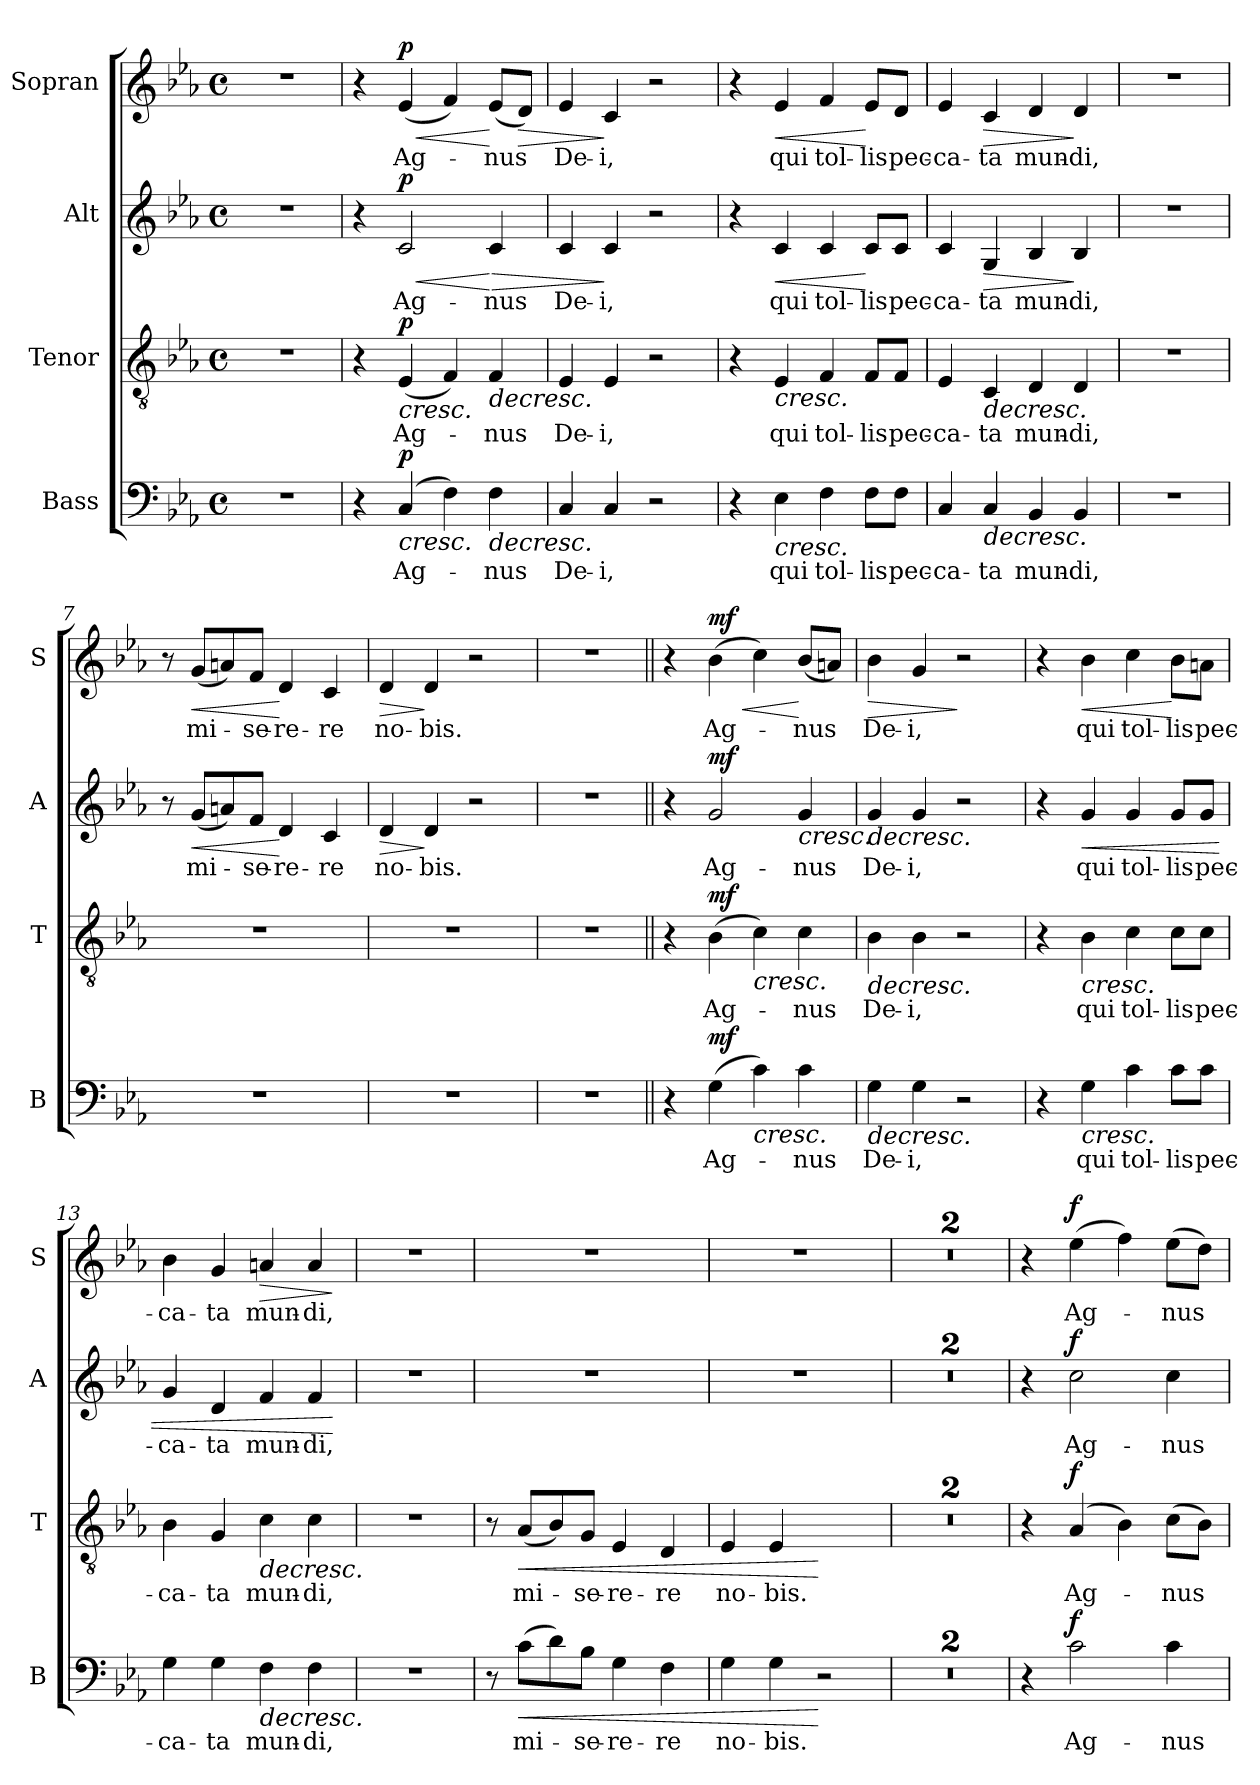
**kern	**text	**dynam	**kern	**text	**dynam	**kern	**text	**dynam	**kern	**text	**dynam
*part4	*part4	*part4	*part3	*part3	*part3	*part2	*part2	*part2	*part1	*part1	*part1
*staff4	*staff4	*staff4	*staff3	*staff3	*staff3	*staff2	*staff2	*staff2	*staff1	*staff1	*staff1
*I"Bass	*	*	*I"Tenor	*	*	*I"Alt	*	*	*I"Sopran	*	*
*I'B	*	*	*I'T	*	*	*I'A	*	*	*I'S	*	*
*clefF4	*	*	*clefGv2	*	*	*clefG2	*	*	*clefG2	*	*
*k[b-e-a-]	*	*	*k[b-e-a-]	*	*	*k[b-e-a-]	*	*	*k[b-e-a-]	*	*
*E-:	*	*	*E-:	*	*	*E-:	*	*	*E-:	*	*
*M4/4	*	*	*M4/4	*	*	*M4/4	*	*	*M4/4	*	*
*met(c)	*	*	*met(c)	*	*	*met(c)	*	*	*met(c)	*	*
=1	=1	=1	=1	=1	=1	=1	=1	=1	=1	=1	=1
1r	.	.	1r	.	.	1r	.	.	1r	.	.
=2	=2	=2	=2	=2	=2	=2	=2	=2	=2	=2	=2
4r	.	.	4r	.	.	4r	.	.	4r	.	.
!	!LO:LY:b	!LO:HP:b	!	!LO:LY:b	!LO:HP:b	!	!LO:LY:b	!LO:HP:b	!	!LO:LY:b	!LO:HP:b
!	!	!LO:DY:n=1:a	!	!	!LO:DY:n=1:a	!	!	!LO:DY:n=1:a	!	!	!LO:DY:n=1:a
(>4C/	Ag-	< p	(<4E-/	Ag-	< p	2c/	Ag-	< p	(<4e-/	Ag-	< p
4F\)	.	.	4F/)	.	.	.	.	.	4f/)	.	.
!	!LO:LY:b	!LO:HP:b	!	!LO:LY:b	!LO:HP:b	!	!LO:LY:b	!LO:HP:n=1:b	!	!LO:LY:b	!
4F\	-nus	>	4F/	-nus	>	4c/	-nus	[ >	(<8e-/L	-nus	[
!	!	!	!	!	!	!	!	!	!	!	!LO:HP:b
.	.	.	.	.	.	.	.	.	8d/J)	.	>
=3	=3	=3	=3	=3	=3	=3	=3	=3	=3	=3	=3
!	!LO:LY:b	!	!	!LO:LY:b	!	!	!LO:LY:b	!	!	!LO:LY:b	!
4C/	De-	.	4E-/	De-	.	4c/	De-	.	4e-/	De-	.
!	!LO:LY:b	!	!	!LO:LY:b	!	!	!LO:LY:b	!	!	!LO:LY:b	!
4C/	-i,	[	4E-/	-i,	[	4c/	-i,	]	4c/	-i,	]
2r	.	.	2r	.	.	2r	.	.	2r	.	.
=4	=4	=4	=4	=4	=4	=4	=4	=4	=4	=4	=4
4r	.	.	4r	.	.	4r	.	.	4r	.	.
!	!LO:LY:b	!LO:HP:b	!	!LO:LY:b	!LO:HP:b	!	!LO:LY:b	!LO:HP:b	!	!LO:LY:b	!LO:HP:b
4E-\	qui	<	4E-/	qui	<	4c/	qui	<	4e-/	qui	<
!	!LO:LY:b	!	!	!LO:LY:b	!	!	!LO:LY:b	!	!	!LO:LY:b	!
4F\	tol-	.	4F/	tol-	.	4c/	tol-	.	4f/	tol-	.
!	!LO:LY:b	!	!	!LO:LY:b	!	!	!LO:LY:b	!	!	!LO:LY:b	!
8F\L	-lis	]	8F/L	-lis	]	8c/L	-lis	[	8e-/L	-lis	[
!	!LO:LY:b	!	!	!LO:LY:b	!	!	!LO:LY:b	!	!	!LO:LY:b	!
8F\J	pec-	.	8F/J	pec-	.	8c/J	pec-	.	8d/J	pec-	.
=5	=5	=5	=5	=5	=5	=5	=5	=5	=5	=5	=5
!	!LO:LY:b	!	!	!LO:LY:b	!	!	!LO:LY:b	!	!	!LO:LY:b	!
4C/	-ca-	.	4E-/	-ca-	.	4c/	-ca-	.	4e-/	-ca-	.
!	!LO:LY:b	!LO:HP:b	!	!LO:LY:b	!LO:HP:b	!	!LO:LY:b	!LO:HP:b	!	!LO:LY:b	!LO:HP:b
4C/	-ta	>	4C/	-ta	>	4G/	-ta	>	4c/	-ta	>
!	!LO:LY:b	!	!	!LO:LY:b	!	!	!LO:LY:b	!	!	!LO:LY:b	!
4BB-/	mun-	.	4D/	mun-	.	4B-/	mun-	.	4d/	mun-	.
!	!LO:LY:b	!	!	!LO:LY:b	!	!	!LO:LY:b	!	!	!LO:LY:b	!
4BB-/	-di,	[	4D/	-di,	[	4B-/	-di,	]	4d/	-di,	]
!!LO:LB:g=z
=6	=6	=6	=6	=6	=6	=6	=6	=6	=6	=6	=6
1r	.	.	1r	.	.	1r	.	.	1r	.	.
=7	=7	=7	=7	=7	=7	=7	=7	=7	=7	=7	=7
1r	.	.	1r	.	.	8r	.	.	8r	.	.
!	!	!	!	!	!	!	!LO:LY:b	!LO:HP:b	!	!LO:LY:b	!LO:HP:b
.	.	.	.	.	.	(<8g/L	mi-	<	(<8g/L	mi-	<
.	.	.	.	.	.	8an/)	.	.	8an/)	.	.
!	!	!	!	!	!	!	!LO:LY:b	!	!	!LO:LY:b	!
.	.	.	.	.	.	8f/J	-se-	.	8f/J	-se-	.
!	!	!	!	!	!	!	!LO:LY:b	!	!	!LO:LY:b	!
.	.	.	.	.	.	4d/	-re-	[	4d/	-re-	[
!	!	!	!	!	!	!	!LO:LY:b	!	!	!LO:LY:b	!
.	.	.	.	.	.	4c/	-re	.	4c/	-re	.
=8	=8	=8	=8	=8	=8	=8	=8	=8	=8	=8	=8
!	!	!	!	!	!	!	!LO:LY:b	!LO:HP:b	!	!LO:LY:b	!LO:HP:b
1r	.	.	1r	.	.	4d/	no-	>	4d/	no-	>
!	!	!	!	!	!	!	!LO:LY:b	!	!	!LO:LY:b	!
.	.	.	.	.	.	4d/	-bis.	]	4d/	-bis.	]
.	.	.	.	.	.	2r	.	.	2r	.	.
=9	=9	=9	=9	=9	=9	=9	=9	=9	=9	=9	=9
1r	.	.	1r	.	.	1r	.	.	1r	.	.
=10||	=10||	=10||	=10||	=10||	=10||	=10||	=10||	=10||	=10||	=10||	=10||
4r	.	.	4r	.	.	4r	.	.	4r	.	.
!	!LO:LY:b	!LO:DY:a	!	!LO:LY:b	!LO:DY:a	!	!LO:LY:b	!LO:DY:a	!	!LO:LY:b	!LO:HP:b
!	!	!	!	!	!	!	!	!	!	!	!LO:DY:n=1:a
(>4G\	Ag-	mf	(>4B-\	Ag-	mf	2g/	Ag-	mf	(>4b-\	Ag-	< mf
!	!	!LO:HP:b	!	!	!LO:HP:b	!	!	!	!	!	!
4c\)	.	<	4c\)	.	<	.	.	.	4cc\)	.	.
!	!LO:LY:b	!	!	!LO:LY:b	!	!	!LO:LY:b	!LO:HP:b	!	!LO:LY:b	!
4c\	-nus	]	4c\	-nus	]	4g/	-nus	<	(<8b-/L	-nus	[
.	.	.	.	.	.	.	.	.	8an/J)	.	.
=11	=11	=11	=11	=11	=11	=11	=11	=11	=11	=11	=11
!	!LO:LY:b	!LO:HP:b	!	!LO:LY:b	!LO:HP:b	!	!LO:LY:b	!LO:HP:b	!	!LO:LY:b	!LO:HP:b
4G\	De-	>	4B-\	De-	>	4g/	De-	>	4b-\	De-	>
!	!LO:LY:b	!	!	!LO:LY:b	!	!	!LO:LY:b	!	!	!LO:LY:b	!
4G\	-i,	[	4B-\	-i,	[	4g/	-i,	.	4g/	-i,	.
2r	.	.	2r	.	.	2r	.	[	2r	.	]
!!LO:PB:g=z
=12	=12	=12	=12	=12	=12	=12	=12	=12	=12	=12	=12
4r	.	.	4r	.	.	4r	.	.	4r	.	.
!	!LO:LY:b	!LO:HP:b	!	!LO:LY:b	!LO:HP:b	!	!LO:LY:b	!LO:HP:b	!	!LO:LY:b	!LO:HP:b
4G\	qui	<	4B-\	qui	<	4g/	qui	<	4b-\	qui	<
!	!LO:LY:b	!	!	!LO:LY:b	!	!	!LO:LY:b	!	!	!LO:LY:b	!
4c\	tol-	]	4c\	tol-	]	4g/	tol-	.	4cc\	tol-	.
!	!LO:LY:b	!	!	!LO:LY:b	!	!	!LO:LY:b	!	!	!LO:LY:b	!
8c\L	-lis	.	8c\L	-lis	.	8g/L	-lis	]	8b-\L	-lis	[
!	!LO:LY:b	!	!	!LO:LY:b	!	!	!LO:LY:b	!	!	!LO:LY:b	!
8c\J	pec-	.	8c\J	pec-	.	8g/J	pec-	.	8an\J	pec-	.
=13	=13	=13	=13	=13	=13	=13	=13	=13	=13	=13	=13
!	!LO:LY:b	!	!	!LO:LY:b	!	!	!LO:LY:b	!	!	!LO:LY:b	!
4G\	-ca-	.	4B-\	-ca-	.	4g/	-ca-	.	4b-\	-ca-	.
!	!LO:LY:b	!	!	!LO:LY:b	!	!	!LO:LY:b	!	!	!LO:LY:b	!
4G\	-ta	.	4G/	-ta	.	4d/	-ta	.	4g/	-ta	.
!	!LO:LY:b	!LO:HP:b	!	!LO:LY:b	!LO:HP:b	!	!LO:LY:b	!	!	!LO:LY:b	!LO:HP:b
4F\	mun-	>	4c\	mun-	>	4f/	mun-	.	4an/	mun-	>
!	!LO:LY:b	!	!	!LO:LY:b	!	!	!LO:LY:b	!	!	!LO:LY:b	!
4F\	-di,	.	4c\	-di,	.	4f/	-di,	.	4a/	-di,	.
.	.	[	.	.	[	.	.	[	.	.	]
=14	=14	=14	=14	=14	=14	=14	=14	=14	=14	=14	=14
1r	.	.	1r	.	.	1r	.	.	1r	.	.
=15	=15	=15	=15	=15	=15	=15	=15	=15	=15	=15	=15
8r	.	.	8r	.	.	1r	.	.	1r	.	.
!	!LO:LY:b	!LO:HP:b	!	!LO:LY:b	!LO:HP:b	!	!	!	!	!	!
(>8c\L	mi-	<	(<8A-/L	mi-	<	.	.	.	.	.	.
8d\)	.	.	8B-/)	.	.	.	.	.	.	.	.
!	!LO:LY:b	!	!	!LO:LY:b	!	!	!	!	!	!	!
8B-\J	-se-	.	8G/J	-se-	.	.	.	.	.	.	.
!	!LO:LY:b	!	!	!LO:LY:b	!	!	!	!	!	!	!
4G\	-re-	]	4E-/	-re-	]	.	.	.	.	.	.
!	!LO:LY:b	!	!	!LO:LY:b	!	!	!	!	!	!	!
4F\	-re	.	4D/	-re	.	.	.	.	.	.	.
=16	=16	=16	=16	=16	=16	=16	=16	=16	=16	=16	=16
!	!LO:LY:b	!	!	!LO:LY:b	!	!	!	!	!	!	!
4G\	no-	.	4E-/	no-	.	1r	.	.	1r	.	.
!	!LO:LY:b	!	!	!LO:LY:b	!	!	!	!	!	!	!
4G\	-bis.	.	4E-/	-bis.	.	.	.	.	.	.	.
2r	.	[	2ryy	.	[	.	.	.	.	.	.
=17	=17	=17	=17	=17	=17	=17	=17	=17	=17	=17	=17
1r	.	.	1r	.	.	1r	.	.	1r	.	.
!!LO:LB:g=z
=18	=18	=18	=18	=18	=18	=18	=18	=18	=18	=18	=18
1r	.	.	1r	.	.	1r	.	.	1r	.	.
=19	=19	=19	=19	=19	=19	=19	=19	=19	=19	=19	=19
4r	.	.	4r	.	.	4r	.	.	4r	.	.
!	!LO:LY:b	!LO:DY:a	!	!LO:LY:b	!LO:DY:a	!	!LO:LY:b	!LO:DY:a	!	!LO:LY:b	!LO:DY:a
2c\	Ag-	f	(>4A-/	Ag-	f	2cc\	Ag-	f	(>4ee-\	Ag-	f
.	.	.	4B-\)	.	.	.	.	.	4ff\)	.	.
!	!LO:LY:b	!	!	!LO:LY:b	!	!	!LO:LY:b	!	!	!LO:LY:b	!
4c\	-nus	.	(>8c\L	-nus	.	4cc\	-nus	.	(>8ee-\L	-nus	.
.	.	.	8B-\J)	.	.	.	.	.	8dd\J)	.	.
=	=	=	=	=	=	=	=	=	=	=	=
*-	*-	*-	*-	*-	*-	*-	*-	*-	*-	*-	*-
